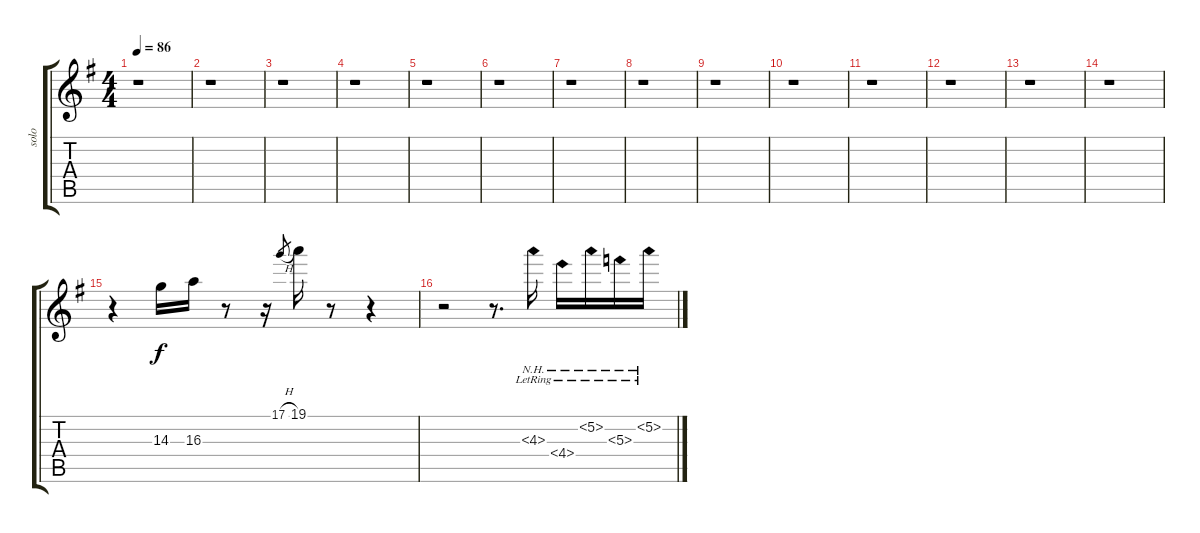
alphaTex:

\track ("solo" "solo") {instrument overdrivenguitar}
\staff {score tabs}
\tuning (D4 A3 F3 C3 G2 D2) {hide}
\ts (4 4)
\tempo 86
\clef g2
\ks g
r.1{dy f} |
r.1 |
r.1 |
r.1 |
r.1 |
r.1 |
r.1 |
r.1 |
r.1 |
r.1 |
r.1 |
r.1 |
r.1 |
r.1 |
r.4 14.3.16 16.3.16 r.8 r.16 17.1{h}.8{gr} 19.1.16 r.8 r.4 |
r.2 r.8{d} 4.3{nh lr}.16 4.4{nh lr}.16 5.2{nh lr}.16 5.3{nh lr}.16 5.2{nh lr}.16
